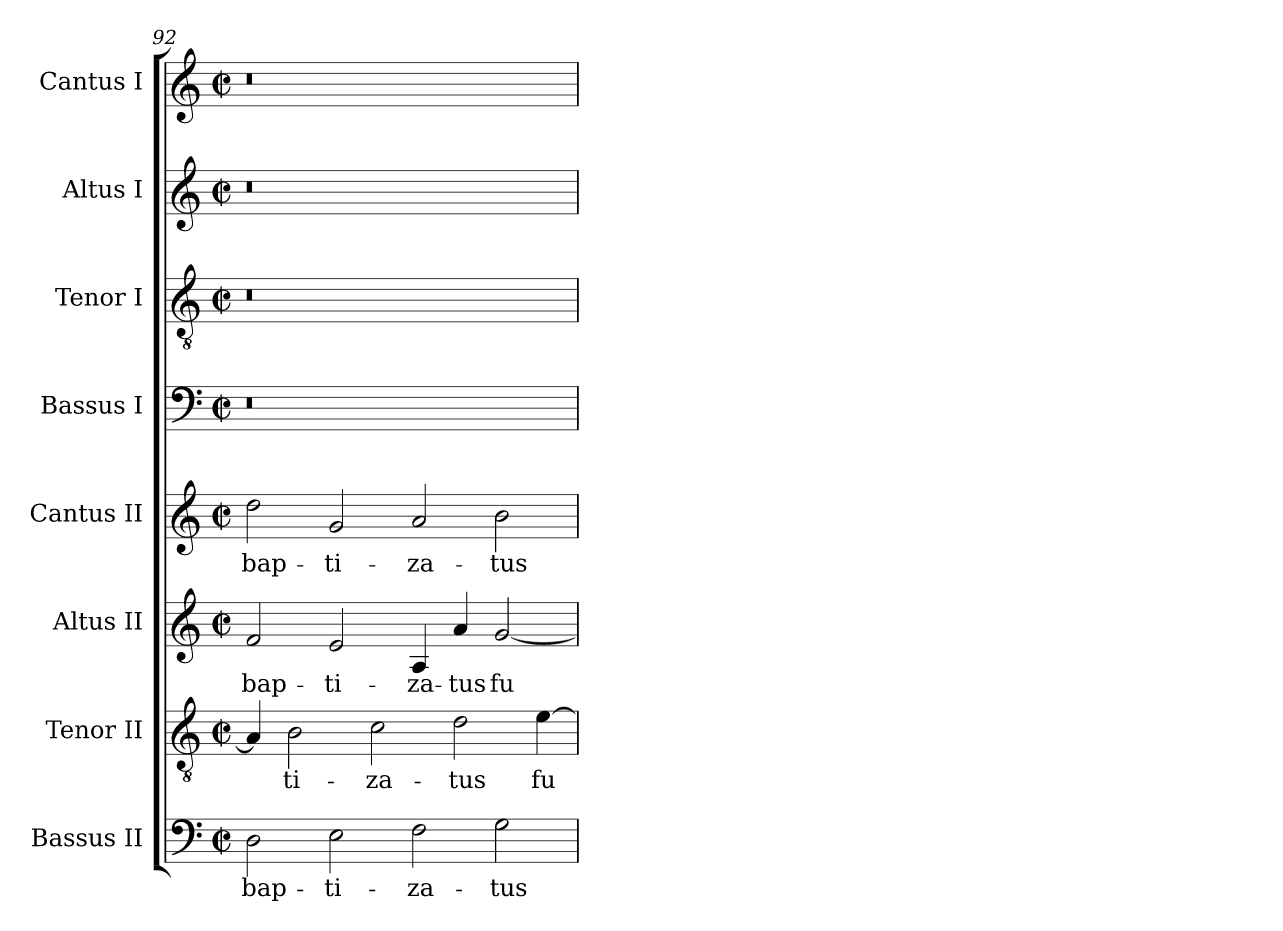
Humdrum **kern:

**kern	**text	**kern	**text	**kern	**text	**kern	**text	**kern	**kern	**kern	**kern
*part8	*part8	*part7	*part7	*part6	*part6	*part5	*part5	*part4	*part3	*part2	*part1
*staff8	*staff8	*staff7	*staff7	*staff6	*staff6	*staff5	*staff5	*staff4	*staff3	*staff2	*staff1
*I"Bassus II	*	*I"Tenor II	*	*I"Altus II	*	*I"Cantus II	*	*I"Bassus I	*I"Tenor I	*I"Altus I	*I"Cantus I
*clefF4	*	*clefGv2	*	*clefG2	*	*clefG2	*	*clefF4	*clefGv2	*clefG2	*clefG2
*M2/2	*	*M2/2	*	*M2/2	*	*M2/2	*	*M2/2	*M2/2	*M2/2	*M2/2
*met(c|)	*	*met(c|)	*	*met(c|)	*	*met(c|)	*	*met(c|)	*met(c|)	*met(c|)	*met(c|)
=92	=92	=92	=92	=92	=92	=92	=92	=92	=92	=92	=92
!	!LO:LY:b:cj	!	!	!	!LO:LY:b:cj	!	!LO:LY:b:cj	!	!	!	!
2D\	bap-	4A/]	.	2f/	bap-	2dd\	bap-	0r	0r	0r	0r
!	!	!	!LO:LY:b:cj	!	!	!	!	!	!	!	!
.	.	2B\	-ti-	.	.	.	.	.	.	.	.
!	!LO:LY:b:cj	!	!	!	!LO:LY:b:cj	!	!LO:LY:b:cj	!	!	!	!
2E\	-ti-	.	.	2e/	-ti-	2g/	-ti-	.	.	.	.
!	!	!	!LO:LY:b:cj	!	!	!	!	!	!	!	!
.	.	2c\	-za-	.	.	.	.	.	.	.	.
!	!LO:LY:b:cj	!	!	!	!LO:LY:b:cj	!	!LO:LY:b:cj	!	!	!	!
2F\	-za-	.	.	4A/	-za-	2a/	-za-	.	.	.	.
!	!	!	!LO:LY:b:cj	!	!LO:LY:b:cj	!	!	!	!	!	!
.	.	2d\	-tus	4a/	-tus	.	.	.	.	.	.
!	!LO:LY:b:cj	!	!	!	!LO:LY:b:cj	!	!LO:LY:b:cj	!	!	!	!
2G\	-tus	.	.	[<2g/	fu-	2b\	-tus	.	.	.	.
!	!	!	!LO:LY:b:cj	!	!	!	!	!	!	!	!
.	.	[>4e\	fu-	.	.	.	.	.	.	.	.
=	=	=	=	=	=	=	=	=	=	=	=
*-	*-	*-	*-	*-	*-	*-	*-	*-	*-	*-	*-
